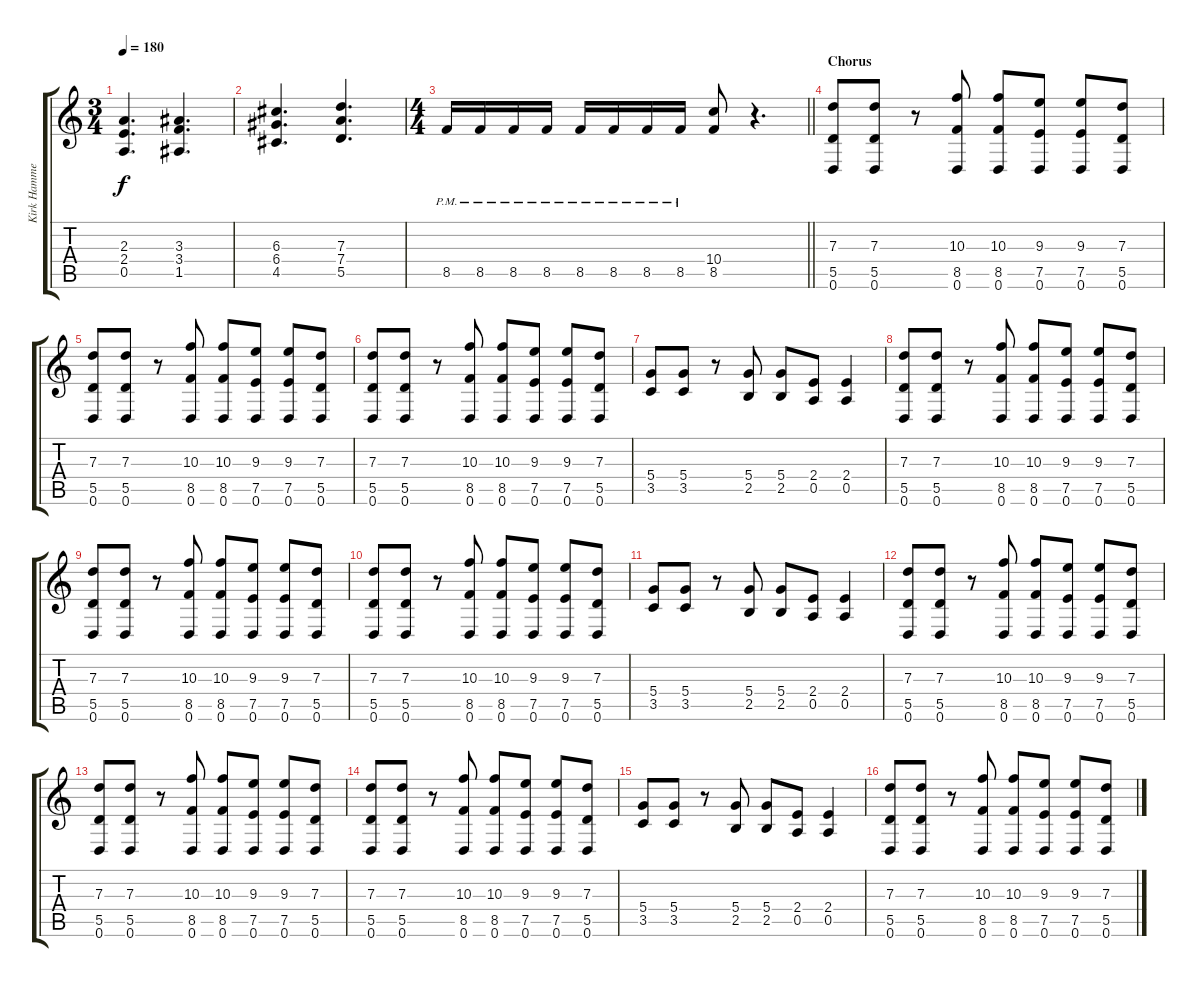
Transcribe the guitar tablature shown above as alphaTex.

\track ("Kirk Hammett Guitar" "Kirk Hamme") {instrument distortionguitar}
\staff {score tabs}
\tuning (E4 B3 G3 D3 A2 D2) {hide}
\ts (3 4)
\tempo 180
\clef g2
\ks c
(2.3 2.4 0.5).4{d dy f} (3.3 3.4 1.5).4{d} |
(6.3 6.4 4.5).4{d} (7.3 7.4 5.5).4{d} |
\ts (4 4)
\barLineRight lightlight
8.5{pm}.16 8.5{pm}.16 8.5{pm}.16 8.5{pm}.16 8.5{pm}.16 8.5{pm}.16 8.5{pm}.16 8.5{pm}.16 (10.4 8.5).8 r.4{d} |
\section ("" "Chorus")
(7.3 5.5 0.6).8 (7.3 5.5 0.6).8 r.8 (10.3 8.5 0.6).8 (10.3 8.5 0.6).8 (9.3 7.5 0.6).8 (9.3 7.5 0.6).8 (7.3 5.5 0.6).8 |
(7.3 5.5 0.6).8 (7.3 5.5 0.6).8 r.8 (10.3 8.5 0.6).8 (10.3 8.5 0.6).8 (9.3 7.5 0.6).8 (9.3 7.5 0.6).8 (7.3 5.5 0.6).8 |
(7.3 5.5 0.6).8 (7.3 5.5 0.6).8 r.8 (10.3 8.5 0.6).8 (10.3 8.5 0.6).8 (9.3 7.5 0.6).8 (9.3 7.5 0.6).8 (7.3 5.5 0.6).8 |
(5.4 3.5).8 (5.4 3.5).8 r.8 (5.4 2.5).8 (5.4 2.5).8 (2.4 0.5).8 (2.4 0.5).4 |
(7.3 5.5 0.6).8 (7.3 5.5 0.6).8 r.8 (10.3 8.5 0.6).8 (10.3 8.5 0.6).8 (9.3 7.5 0.6).8 (9.3 7.5 0.6).8 (7.3 5.5 0.6).8 |
(7.3 5.5 0.6).8 (7.3 5.5 0.6).8 r.8 (10.3 8.5 0.6).8 (10.3 8.5 0.6).8 (9.3 7.5 0.6).8 (9.3 7.5 0.6).8 (7.3 5.5 0.6).8 |
(7.3 5.5 0.6).8 (7.3 5.5 0.6).8 r.8 (10.3 8.5 0.6).8 (10.3 8.5 0.6).8 (9.3 7.5 0.6).8 (9.3 7.5 0.6).8 (7.3 5.5 0.6).8 |
(5.4 3.5).8 (5.4 3.5).8 r.8 (5.4 2.5).8 (5.4 2.5).8 (2.4 0.5).8 (2.4 0.5).4 |
(7.3 5.5 0.6).8 (7.3 5.5 0.6).8 r.8 (10.3 8.5 0.6).8 (10.3 8.5 0.6).8 (9.3 7.5 0.6).8 (9.3 7.5 0.6).8 (7.3 5.5 0.6).8 |
(7.3 5.5 0.6).8 (7.3 5.5 0.6).8 r.8 (10.3 8.5 0.6).8 (10.3 8.5 0.6).8 (9.3 7.5 0.6).8 (9.3 7.5 0.6).8 (7.3 5.5 0.6).8 |
(7.3 5.5 0.6).8 (7.3 5.5 0.6).8 r.8 (10.3 8.5 0.6).8 (10.3 8.5 0.6).8 (9.3 7.5 0.6).8 (9.3 7.5 0.6).8 (7.3 5.5 0.6).8 |
(5.4 3.5).8 (5.4 3.5).8 r.8 (5.4 2.5).8 (5.4 2.5).8 (2.4 0.5).8 (2.4 0.5).4 |
(7.3 5.5 0.6).8 (7.3 5.5 0.6).8 r.8 (10.3 8.5 0.6).8 (10.3 8.5 0.6).8 (9.3 7.5 0.6).8 (9.3 7.5 0.6).8 (7.3 5.5 0.6).8
